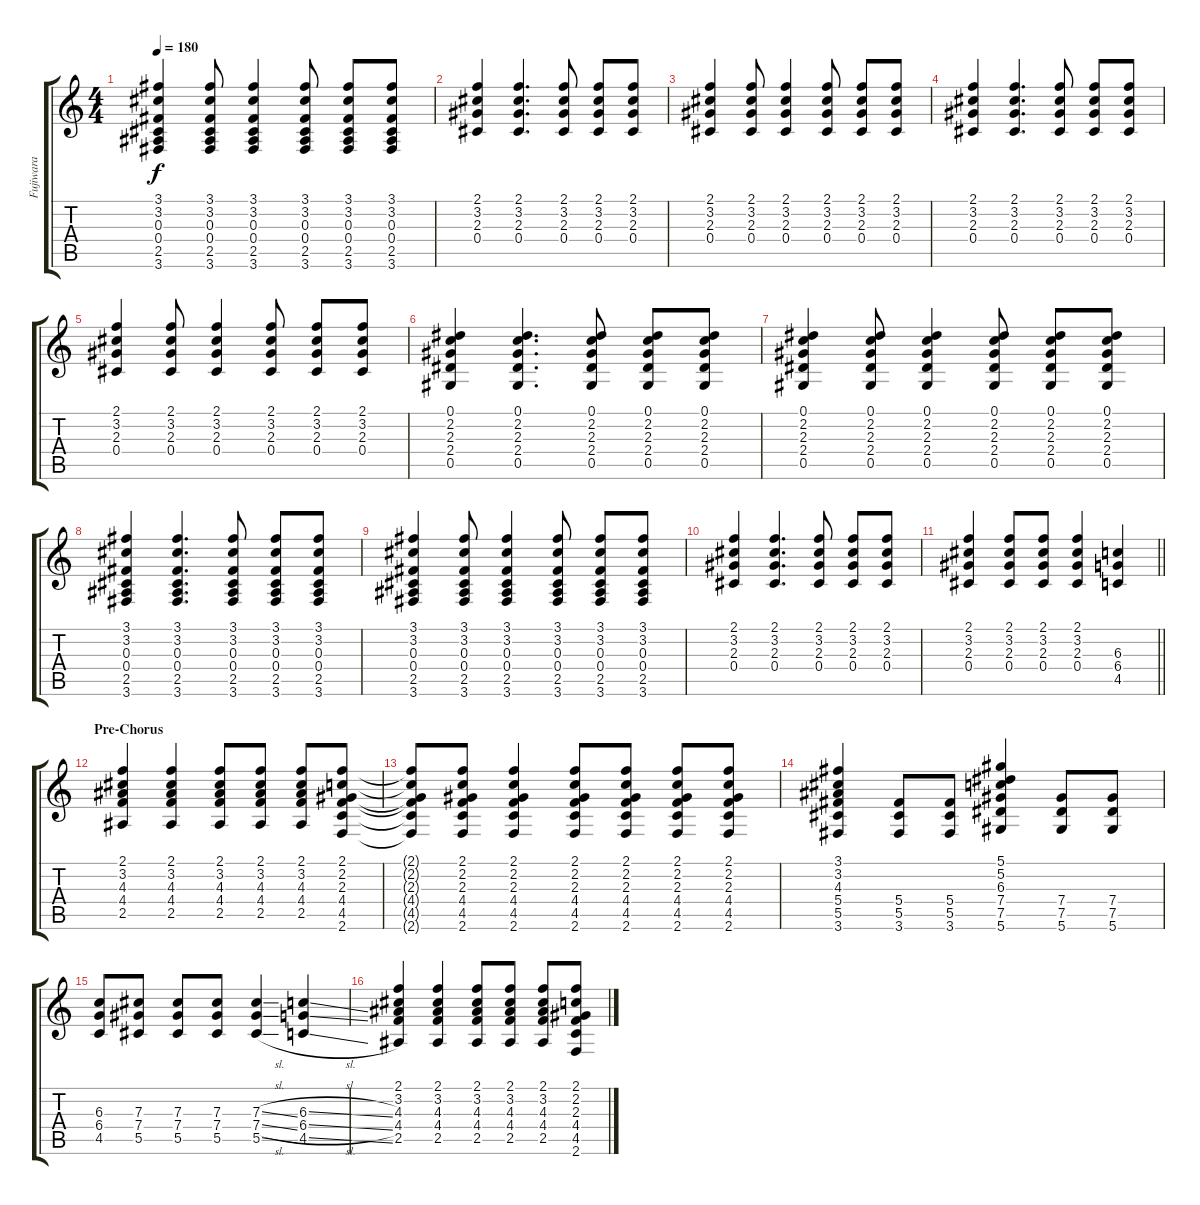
\track ("Fujiwara" "Fujiwara") {instrument distortionguitar}
\staff {score tabs}
\tuning (Eb4 Bb3 Gb3 Db3 Ab2 Eb2) {hide}
\ts (4 4)
\tempo 180
\clef g2
\ks c
(3.1 3.2 0.3 0.4 2.5 3.6).4{dy f} (3.1 3.2 0.3 0.4 2.5 3.6).8 (3.1 3.2 0.3 0.4 2.5 3.6).4 (3.1 3.2 0.3 0.4 2.5 3.6).8 (3.1 3.2 0.3 0.4 2.5 3.6).8 (3.1 3.2 0.3 0.4 2.5 3.6).8 |
(2.1 3.2 2.3 0.4).4 (2.1 3.2 2.3 0.4).4{d} (2.1 3.2 2.3 0.4).8 (2.1 3.2 2.3 0.4).8 (2.1 3.2 2.3 0.4).8 |
(2.1 3.2 2.3 0.4).4 (2.1 3.2 2.3 0.4).8 (2.1 3.2 2.3 0.4).4 (2.1 3.2 2.3 0.4).8 (2.1 3.2 2.3 0.4).8 (2.1 3.2 2.3 0.4).8 |
(2.1 3.2 2.3 0.4).4 (2.1 3.2 2.3 0.4).4{d} (2.1 3.2 2.3 0.4).8 (2.1 3.2 2.3 0.4).8 (2.1 3.2 2.3 0.4).8 |
(2.1 3.2 2.3 0.4).4 (2.1 3.2 2.3 0.4).8 (2.1 3.2 2.3 0.4).4 (2.1 3.2 2.3 0.4).8 (2.1 3.2 2.3 0.4).8 (2.1 3.2 2.3 0.4).8 |
(0.1 2.2 2.3 2.4 0.5).4 (0.1 2.2 2.3 2.4 0.5).4{d} (0.1 2.2 2.3 2.4 0.5).8 (0.1 2.2 2.3 2.4 0.5).8 (0.1 2.2 2.3 2.4 0.5).8 |
(0.1 2.2 2.3 2.4 0.5).4 (0.1 2.2 2.3 2.4 0.5).8 (0.1 2.2 2.3 2.4 0.5).4 (0.1 2.2 2.3 2.4 0.5).8 (0.1 2.2 2.3 2.4 0.5).8 (0.1 2.2 2.3 2.4 0.5).8 |
(3.1 3.2 0.3 0.4 2.5 3.6).4 (3.1 3.2 0.3 0.4 2.5 3.6).4{d} (3.1 3.2 0.3 0.4 2.5 3.6).8 (3.1 3.2 0.3 0.4 2.5 3.6).8 (3.1 3.2 0.3 0.4 2.5 3.6).8 |
(3.1 3.2 0.3 0.4 2.5 3.6).4 (3.1 3.2 0.3 0.4 2.5 3.6).8 (3.1 3.2 0.3 0.4 2.5 3.6).4 (3.1 3.2 0.3 0.4 2.5 3.6).8 (3.1 3.2 0.3 0.4 2.5 3.6).8 (3.1 3.2 0.3 0.4 2.5 3.6).8 |
(2.1 3.2 2.3 0.4).4 (2.1 3.2 2.3 0.4).4{d} (2.1 3.2 2.3 0.4).8 (2.1 3.2 2.3 0.4).8 (2.1 3.2 2.3 0.4).8 |
\barLineRight lightlight
(2.1 3.2 2.3 0.4).4 (2.1 3.2 2.3 0.4).8 (2.1 3.2 2.3 0.4).8 (2.1 3.2 2.3 0.4).4 (6.3 6.4 4.5).4 |
\section ("" "Pre-Chorus")
(2.1 3.2 4.3 4.4 2.5).4 (2.1 3.2 4.3 4.4 2.5).4 (2.1 3.2 4.3 4.4 2.5).8 (2.1 3.2 4.3 4.4 2.5).8 (2.1 3.2 4.3 4.4 2.5).8 (2.1 2.2 2.3 4.4 4.5 2.6).8 |
(2.1{t} 2.2{t} 2.3{t} 4.4{t} 4.5{t} 2.6{t}).8 (2.1 2.2 2.3 4.4 4.5 2.6).8 (2.1 2.2 2.3 4.4 4.5 2.6).4 (2.1 2.2 2.3 4.4 4.5 2.6).8 (2.1 2.2 2.3 4.4 4.5 2.6).8 (2.1 2.2 2.3 4.4 4.5 2.6).8 (2.1 2.2 2.3 4.4 4.5 2.6).8 |
(3.1 3.2 4.3 5.4 5.5 3.6).4 (5.4 5.5 3.6).8 (5.4 5.5 3.6).8 (5.1 5.2 6.3 7.4 7.5 5.6).4 (7.4 7.5 5.6).8 (7.4 7.5 5.6).8 |
(6.3 6.4 4.5).8 (7.3 7.4 5.5).8 (7.3 7.4 5.5).8 (7.3 7.4 5.5).8 (7.3{sl} 7.4{sl} 5.5{sl}).4 (6.3{sl} 6.4{sl} 4.5{sl}).4 |
(2.1 3.2 4.3 4.4 2.5).4 (2.1 3.2 4.3 4.4 2.5).4 (2.1 3.2 4.3 4.4 2.5).8 (2.1 3.2 4.3 4.4 2.5).8 (2.1 3.2 4.3 4.4 2.5).8 (2.1 2.2 2.3 4.4 4.5 2.6).8
